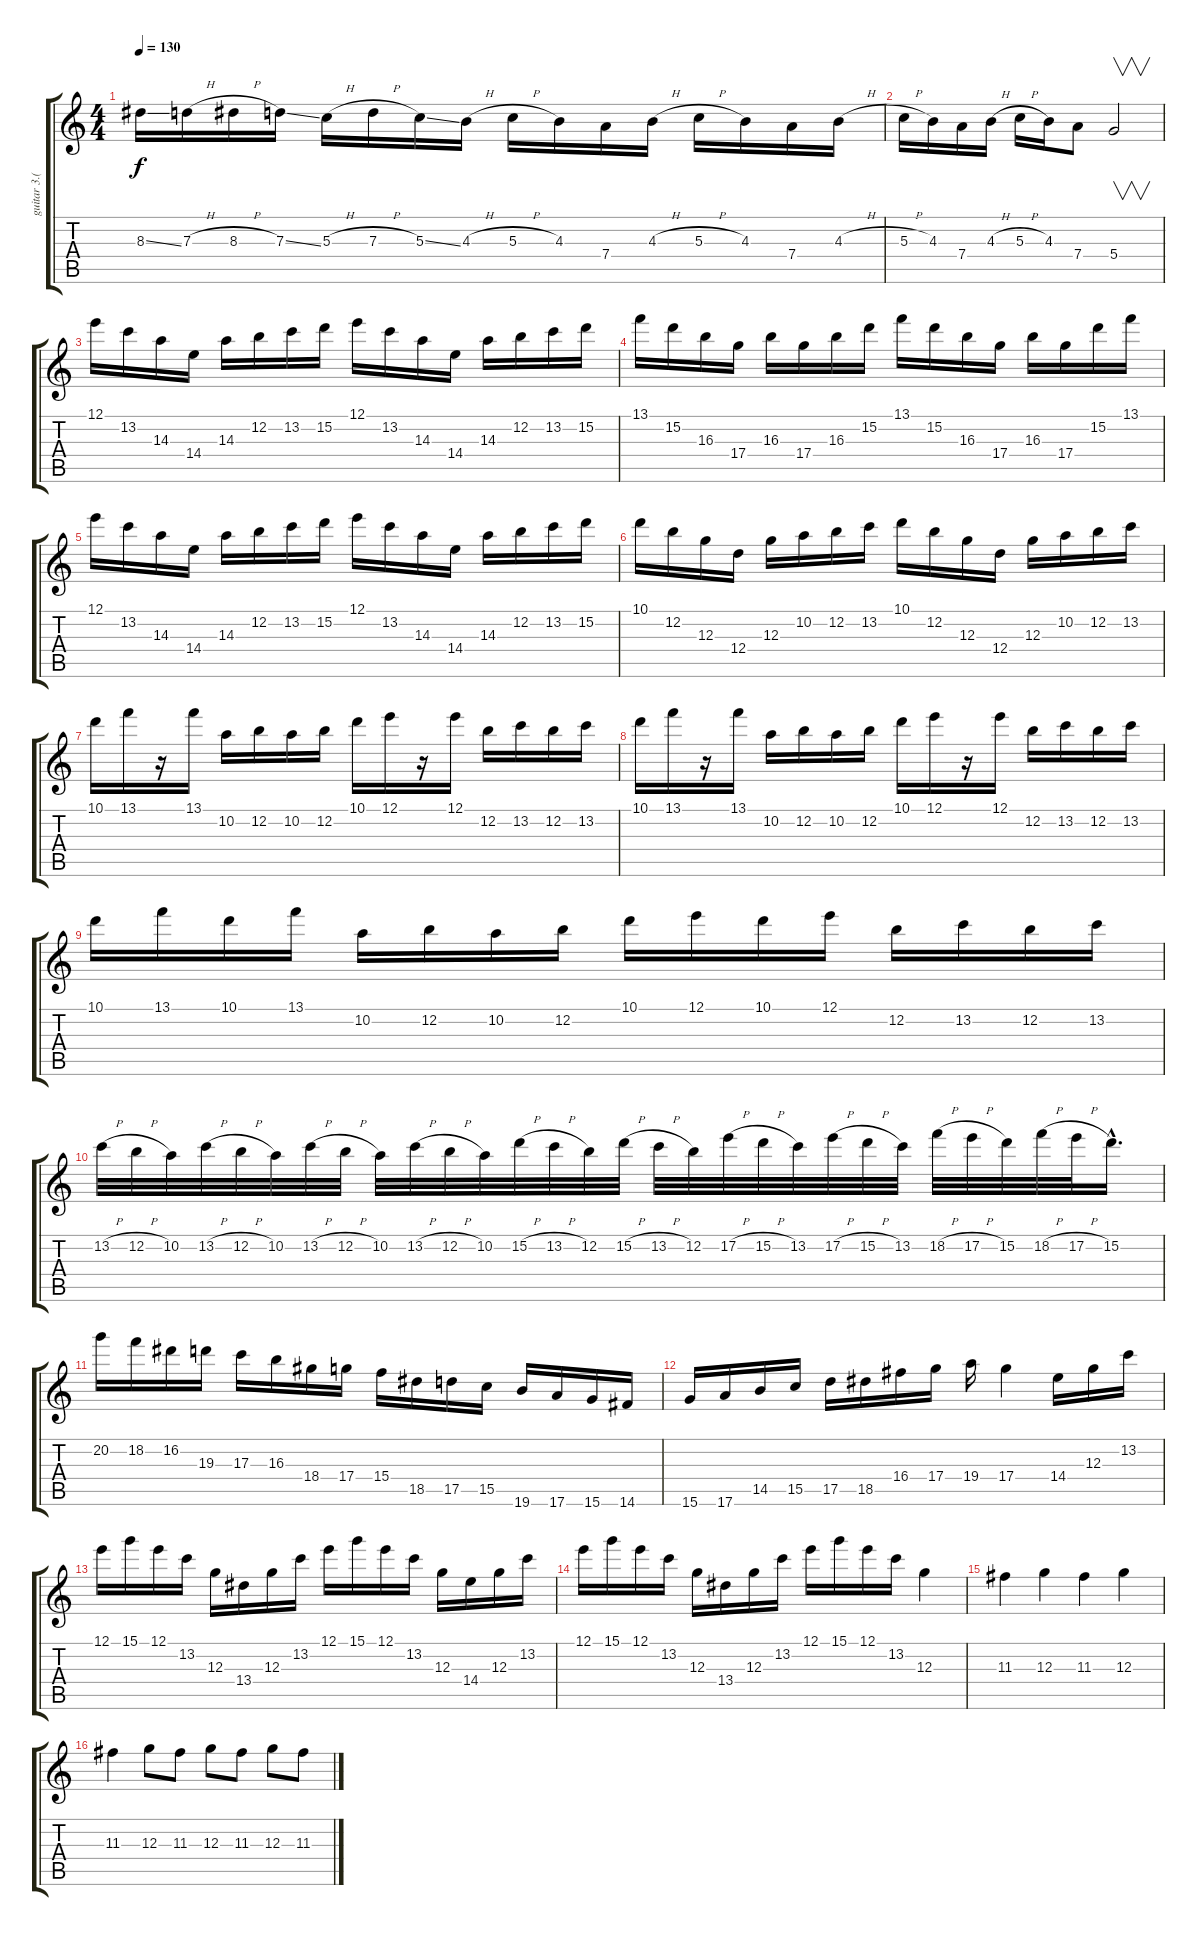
\track ("guitar 3.(solos)" "guitar 3.(") {instrument distortionguitar}
\staff {score tabs}
\tuning (E4 B3 G3 D3 A2 E2) {hide}
\ts (4 4)
\tempo 130
\clef g2
\ks c
8.3{ss}.16{dy f} 7.3{h}.16 8.3{h}.16 7.3{ss}.16 5.3{h}.16 7.3{h}.16 5.3{ss}.16 4.3{h}.16 5.3{h}.16 4.3.16 7.4.16 4.3{h}.16 5.3{h}.16 4.3.16 7.4.16 4.3{h}.16 |
5.3{h}.16 4.3.16 7.4.16 4.3{h}.16 5.3{h}.16 4.3.16 7.4.8 5.4.2{v} |
12.1.16 13.2.16 14.3.16 14.4.16 14.3.16 12.2.16 13.2.16 15.2.16 12.1.16 13.2.16 14.3.16 14.4.16 14.3.16 12.2.16 13.2.16 15.2.16 |
13.1.16 15.2.16 16.3.16 17.4.16 16.3.16 17.4.16 16.3.16 15.2.16 13.1.16 15.2.16 16.3.16 17.4.16 16.3.16 17.4.16 15.2.16 13.1.16 |
12.1.16 13.2.16 14.3.16 14.4.16 14.3.16 12.2.16 13.2.16 15.2.16 12.1.16 13.2.16 14.3.16 14.4.16 14.3.16 12.2.16 13.2.16 15.2.16 |
10.1.16 12.2.16 12.3.16 12.4.16 12.3.16 10.2.16 12.2.16 13.2.16 10.1.16 12.2.16 12.3.16 12.4.16 12.3.16 10.2.16 12.2.16 13.2.16 |
10.1.16 13.1.16 r.16 13.1.16 10.2.16 12.2.16 10.2.16 12.2.16 10.1.16 12.1.16 r.16 12.1.16 12.2.16 13.2.16 12.2.16 13.2.16 |
10.1.16 13.1.16 r.16 13.1.16 10.2.16 12.2.16 10.2.16 12.2.16 10.1.16 12.1.16 r.16 12.1.16 12.2.16 13.2.16 12.2.16 13.2.16 |
10.1.16 13.1.16 10.1.16 13.1.16 10.2.16 12.2.16 10.2.16 12.2.16 10.1.16 12.1.16 10.1.16 12.1.16 12.2.16 13.2.16 12.2.16 13.2.16 |
13.2{h}.32 12.2{h}.32 10.2.32 13.2{h}.32 12.2{h}.32 10.2.32 13.2{h}.32 12.2{h}.32 10.2.32 13.2{h}.32 12.2{h}.32 10.2.32 15.2{h}.32 13.2{h}.32 12.2.32 15.2{h}.32 13.2{h}.32 12.2.32 17.2{h}.32 15.2{h}.32 13.2.32 17.2{h}.32 15.2{h}.32 13.2.32 18.2{h}.32 17.2{h}.32 15.2.32 18.2{h}.32 17.2{h}.32 15.2{hac}.16{d} |
20.2.16 18.2.16 16.2.16 19.3.16 17.3.16 16.3.16 18.4.16 17.4.16 15.4.16 18.5.16 17.5.16 15.5.16 19.6.16 17.6.16 15.6.16 14.6.16 |
15.6.16 17.6.16 14.5.16 15.5.16 17.5.16 18.5.16 16.4.16 17.4.16 19.4.16 17.4.4 14.4.16 12.3.16 13.2.16 |
12.1.16 15.1.16 12.1.16 13.2.16 12.3.16 13.4.16 12.3.16 13.2.16 12.1.16 15.1.16 12.1.16 13.2.16 12.3.16 14.4.16 12.3.16 13.2.16 |
12.1.16 15.1.16 12.1.16 13.2.16 12.3.16 13.4.16 12.3.16 13.2.16 12.1.16 15.1.16 12.1.16 13.2.16 12.3.4 |
11.3.4 12.3.4 11.3.4 12.3.4 |
11.3.4 12.3.8 11.3.8 12.3.8 11.3.8 12.3.8 11.3.8
